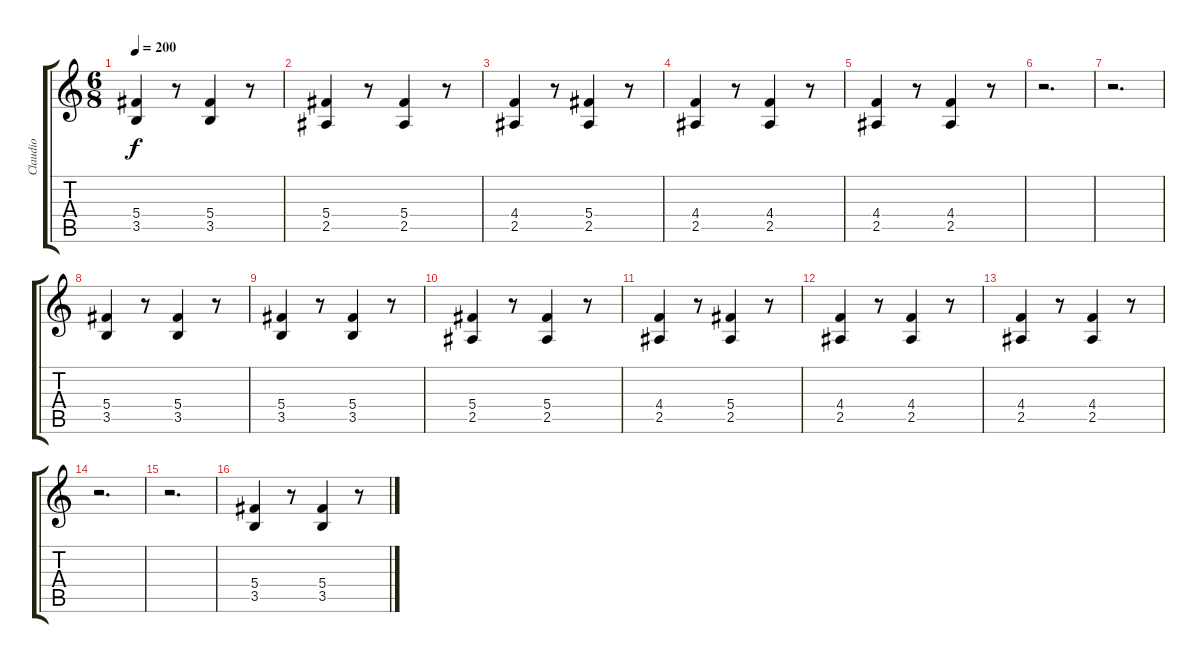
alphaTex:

\track ("Claudio" "Claudio") {instrument overdrivenguitar}
\staff {score tabs}
\tuning (Eb4 Bb3 Gb3 Db3 Ab2 Eb2) {hide}
\ts (6 8)
\tempo 200
\clef g2
\ks c
(5.4 3.5).4{dy f} r.8 (5.4 3.5).4 r.8 |
(5.4 2.5).4 r.8 (5.4 2.5).4 r.8 |
(4.4 2.5).4 r.8 (5.4 2.5).4 r.8 |
(4.4 2.5).4 r.8 (4.4 2.5).4 r.8 |
(4.4 2.5).4 r.8 (4.4 2.5).4 r.8 |
r.2{d} |
r.2{d} |
(5.4 3.5).4 r.8 (5.4 3.5).4 r.8 |
(5.4 3.5).4 r.8 (5.4 3.5).4 r.8 |
(5.4 2.5).4 r.8 (5.4 2.5).4 r.8 |
(4.4 2.5).4 r.8 (5.4 2.5).4 r.8 |
(4.4 2.5).4 r.8 (4.4 2.5).4 r.8 |
(4.4 2.5).4 r.8 (4.4 2.5).4 r.8 |
r.2{d} |
r.2{d} |
(5.4 3.5).4 r.8 (5.4 3.5).4 r.8
